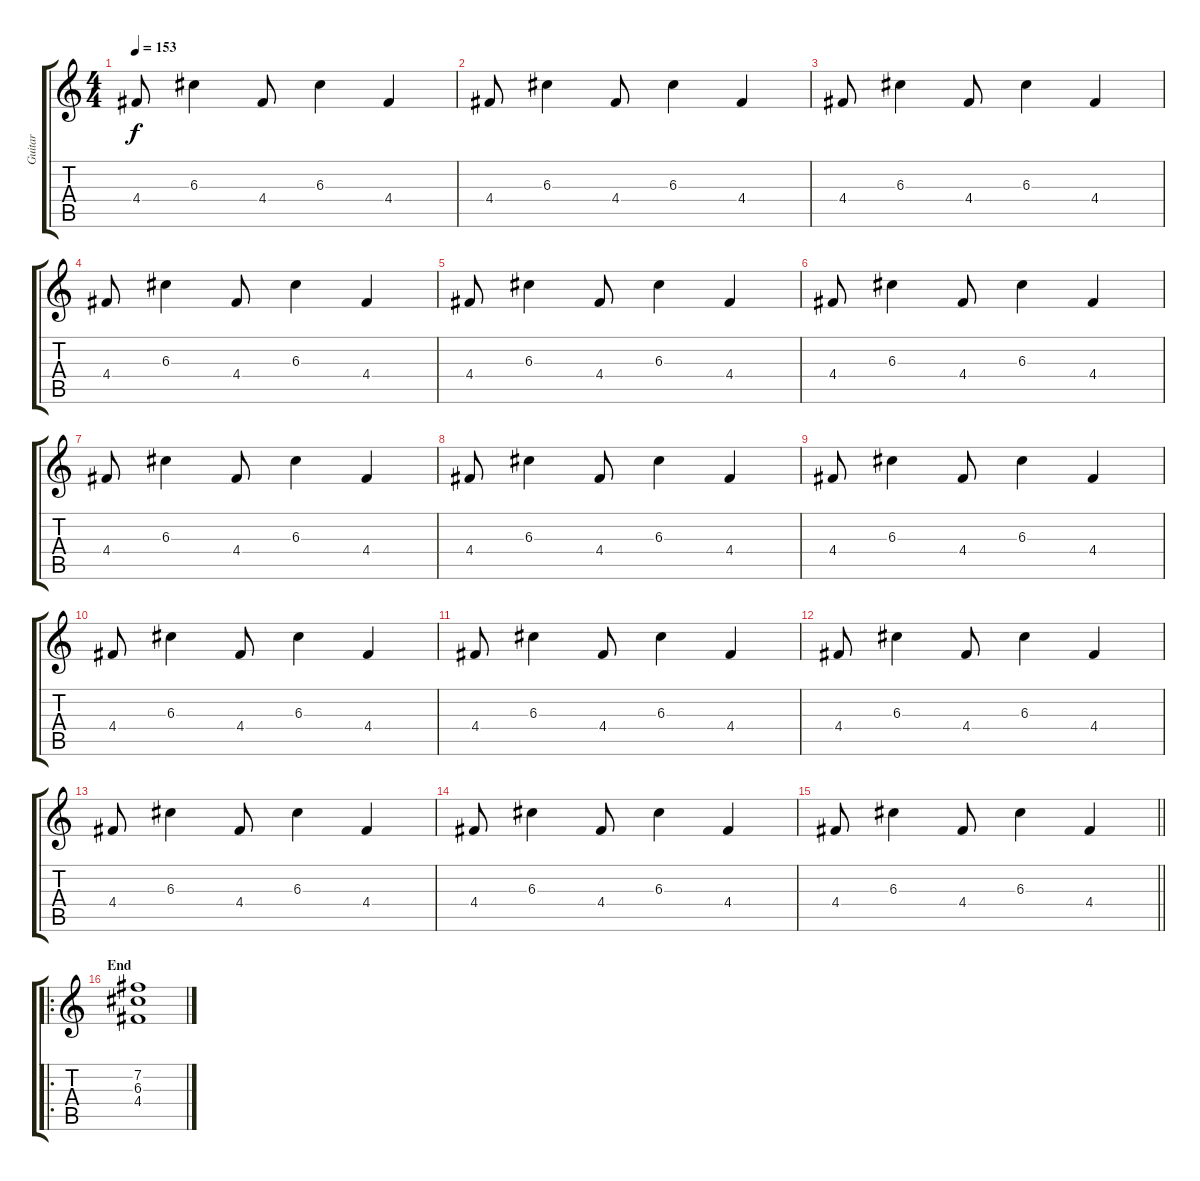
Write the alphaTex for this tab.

\track ("Guitar" "Guitar") {instrument distortionguitar}
\staff {score tabs}
\tuning (E4 B3 G3 D3 A2 E2) {hide}
\ts (4 4)
\tempo 153
\clef g2
\ks c
4.4.8{dy f} 6.3.4 4.4.8 6.3.4 4.4.4 |
4.4.8 6.3.4 4.4.8 6.3.4 4.4.4 |
4.4.8 6.3.4 4.4.8 6.3.4 4.4.4 |
4.4.8 6.3.4 4.4.8 6.3.4 4.4.4 |
4.4.8 6.3.4 4.4.8 6.3.4 4.4.4 |
4.4.8 6.3.4 4.4.8 6.3.4 4.4.4 |
4.4.8 6.3.4 4.4.8 6.3.4 4.4.4 |
4.4.8 6.3.4 4.4.8 6.3.4 4.4.4 |
4.4.8 6.3.4 4.4.8 6.3.4 4.4.4 |
4.4.8 6.3.4 4.4.8 6.3.4 4.4.4 |
4.4.8 6.3.4 4.4.8 6.3.4 4.4.4 |
4.4.8 6.3.4 4.4.8 6.3.4 4.4.4 |
4.4.8 6.3.4 4.4.8 6.3.4 4.4.4 |
4.4.8 6.3.4 4.4.8 6.3.4 4.4.4 |
\barLineRight lightlight
4.4.8 6.3.4 4.4.8 6.3.4 4.4.4 |
\ro
\section ("" "End")
(7.2 6.3 4.4).1
